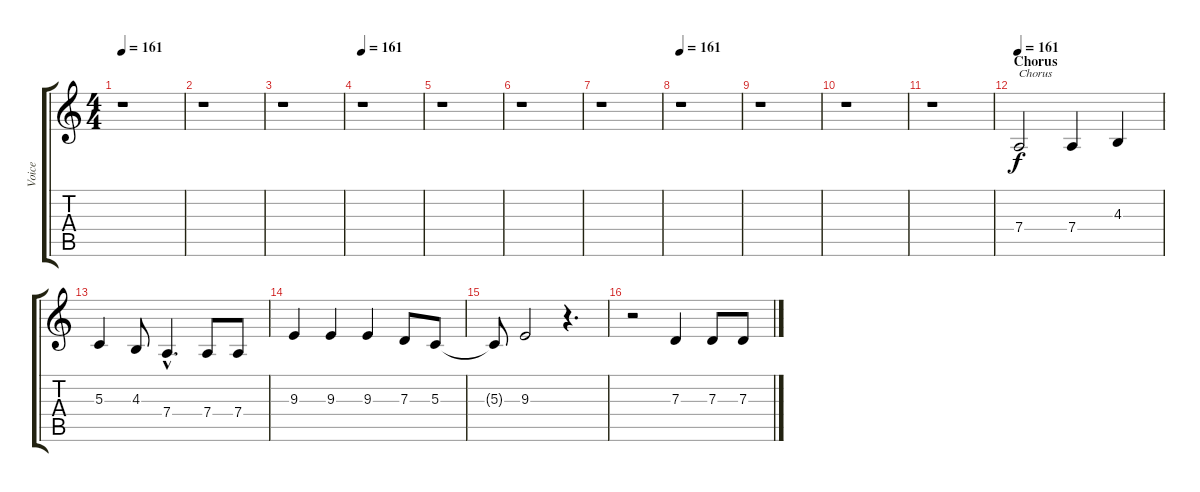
\track ("Voice" "Voice") {instrument lead2sawtooth}
\staff {score tabs}
\tuning (E4 B3 G3 D3 A2 E2) {hide}
\ts (4 4)
\tempo 161
\clef g2
\ks c
r.1{dy f} |
r.1 |
r.1 |
\tempo 161
r.1 |
r.1 |
r.1 |
r.1 |
\tempo 161
r.1 |
r.1 |
r.1 |
r.1 |
\section ("" "Chorus")
\tempo 161
7.4.2{txt "Chorus"} 7.4.4 4.3.4 |
5.3.4 4.3.8 7.4{hac}.4{d} 7.4.8 7.4.8 |
9.3.4 9.3.4 9.3.4 7.3.8 5.3.8 |
5.3{t}.8 9.3.2 r.4{d} |
r.2 7.3.4 7.3.8 7.3.8
